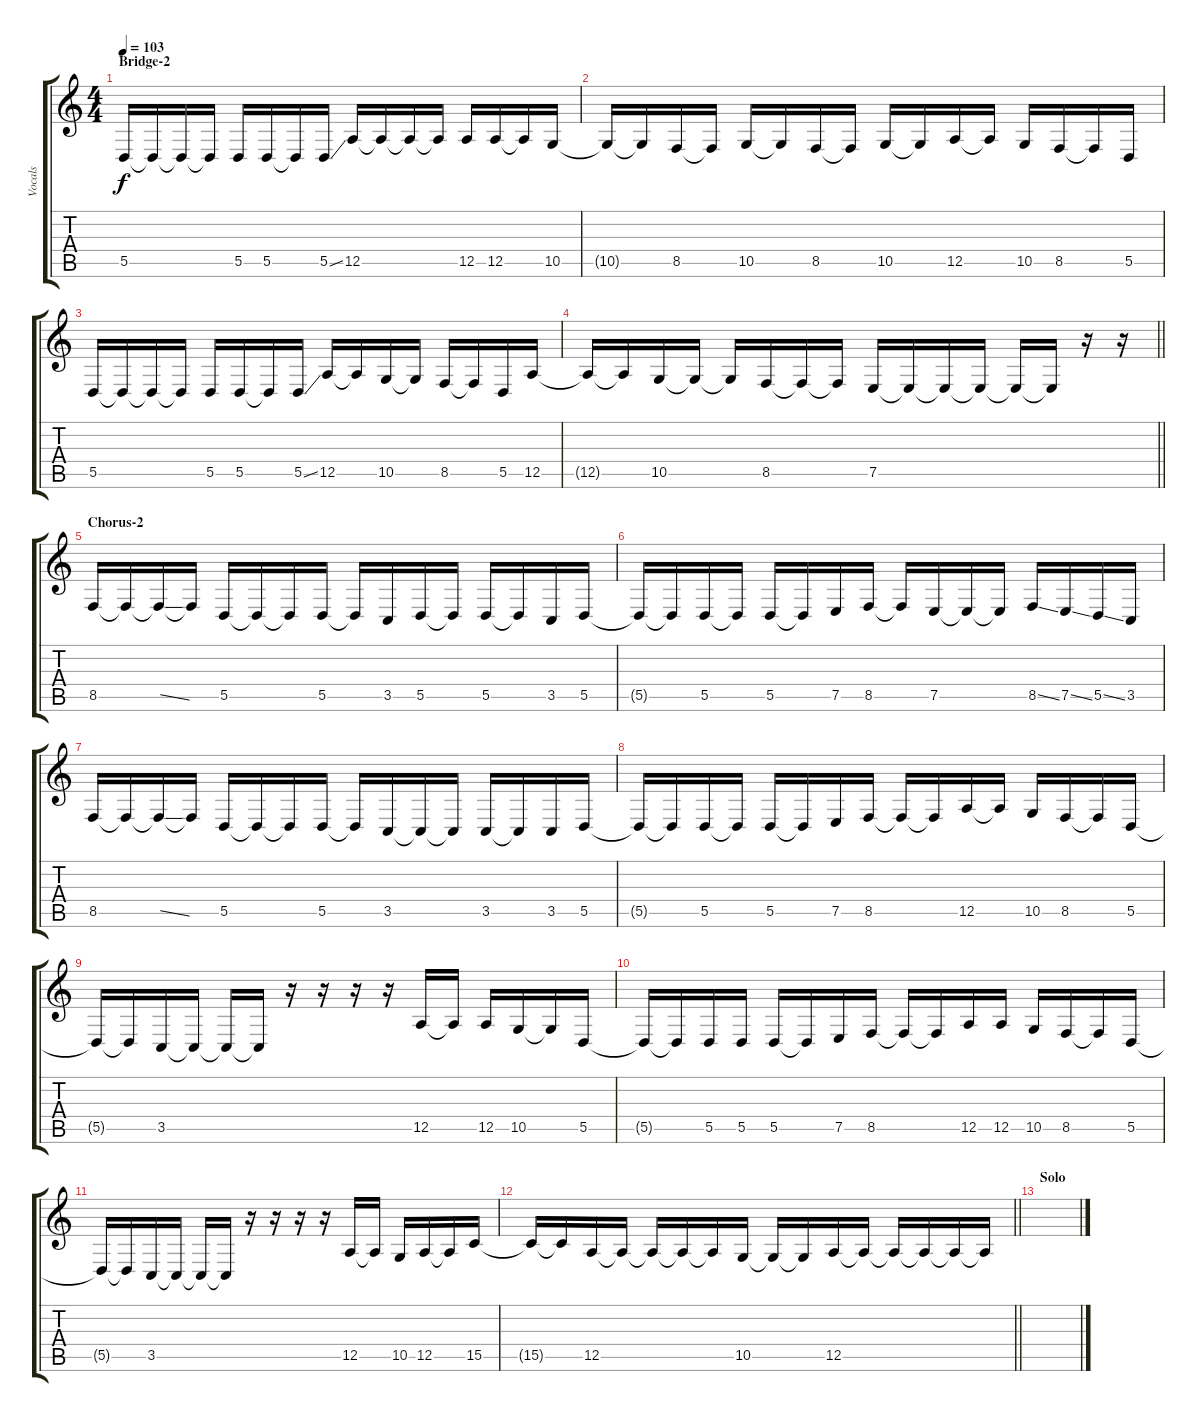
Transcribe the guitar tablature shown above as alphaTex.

\track ("Vocals" "Vocals") {instrument trumpet}
\staff {score tabs}
\tuning (E4 B3 G3 D3 A2 E2) {hide}
\ts (4 4)
\section ("" "Bridge-2")
\tempo 103
\clef g2
\ks c
5.5.16{dy f} 5.5{t}.16 5.5{t}.16 5.5{t}.16 5.5.16 5.5.16 5.5{t}.16 5.5{ss}.16 12.5.16 12.5{t}.16 12.5{t}.16 12.5{t}.16 12.5.16 12.5.16 12.5{t}.16 10.5.16 |
10.5{t}.16 10.5{t}.16 8.5.16 8.5{t}.16 10.5.16 10.5{t}.16 8.5.16 8.5{t}.16 10.5.16 10.5{t}.16 12.5.16 12.5{t}.16 10.5.16 8.5.16 8.5{t}.16 5.5.16 |
5.5.16 5.5{t}.16 5.5{t}.16 5.5{t}.16 5.5.16 5.5.16 5.5{t}.16 5.5{ss}.16 12.5.16 12.5{t}.16 10.5.16 10.5{t}.16 8.5.16 8.5{t}.16 5.5.16 12.5.16 |
\barLineRight lightlight
12.5{t}.16 12.5{t}.16 10.5.16 10.5{t}.16 10.5{t}.16 8.5.16 8.5{t}.16 8.5{t}.16 7.5.16 7.5{t}.16 7.5{t}.16 7.5{t}.16 7.5{t}.16 7.5{t}.16 r.16 r.16 |
\section ("" "Chorus-2")
8.5.16 8.5{t}.16 8.5{ss t}.16 8.5{t}.16 5.5.16 5.5{t}.16 5.5{t}.16 5.5.16 5.5{t}.16 3.5.16 5.5.16 5.5{t}.16 5.5.16 5.5{t}.16 3.5.16 5.5.16 |
5.5{t}.16 5.5{t}.16 5.5.16 5.5{t}.16 5.5.16 5.5{t}.16 7.5.16 8.5.16 8.5{t}.16 7.5.16 7.5{t}.16 7.5{t}.16 8.5{ss}.16 7.5{ss}.16 5.5{ss}.16 3.5.16 |
8.5.16 8.5{t}.16 8.5{ss t}.16 8.5{t}.16 5.5.16 5.5{t}.16 5.5{t}.16 5.5.16 5.5{t}.16 3.5.16 3.5{t}.16 3.5{t}.16 3.5.16 3.5{t}.16 3.5.16 5.5.16 |
5.5{t}.16 5.5{t}.16 5.5.16 5.5{t}.16 5.5.16 5.5{t}.16 7.5.16 8.5.16 8.5{t}.16 8.5{t}.16 12.5.16 12.5{t}.16 10.5.16 8.5.16 8.5{t}.16 5.5.16 |
5.5{t}.16 5.5{t}.16 3.5.16 3.5{t}.16 3.5{t}.16 3.5{t}.16 r.16 r.16 r.16 r.16 12.5.16 12.5{t}.16 12.5.16 10.5.16 10.5{t}.16 5.5.16 |
5.5{t}.16 5.5{t}.16 5.5.16 5.5.16 5.5.16 5.5{t}.16 7.5.16 8.5.16 8.5{t}.16 8.5{t}.16 12.5.16 12.5.16 10.5.16 8.5.16 8.5{t}.16 5.5.16 |
5.5{t}.16 5.5{t}.16 3.5.16 3.5{t}.16 3.5{t}.16 3.5{t}.16 r.16 r.16 r.16 r.16 12.5.16 12.5{t}.16 10.5.16 12.5.16 12.5{t}.16 15.5.16 |
\barLineRight lightlight
15.5{t}.16 15.5{t}.16 12.5.16 12.5{t}.16 12.5{t}.16 12.5{t}.16 12.5{t}.16 10.5.16 10.5{t}.16 10.5{t}.16 12.5.16 12.5{t}.16 12.5{t}.16 12.5{t}.16 12.5{t}.16 12.5{t}.16 |
\section ("" "Solo")
